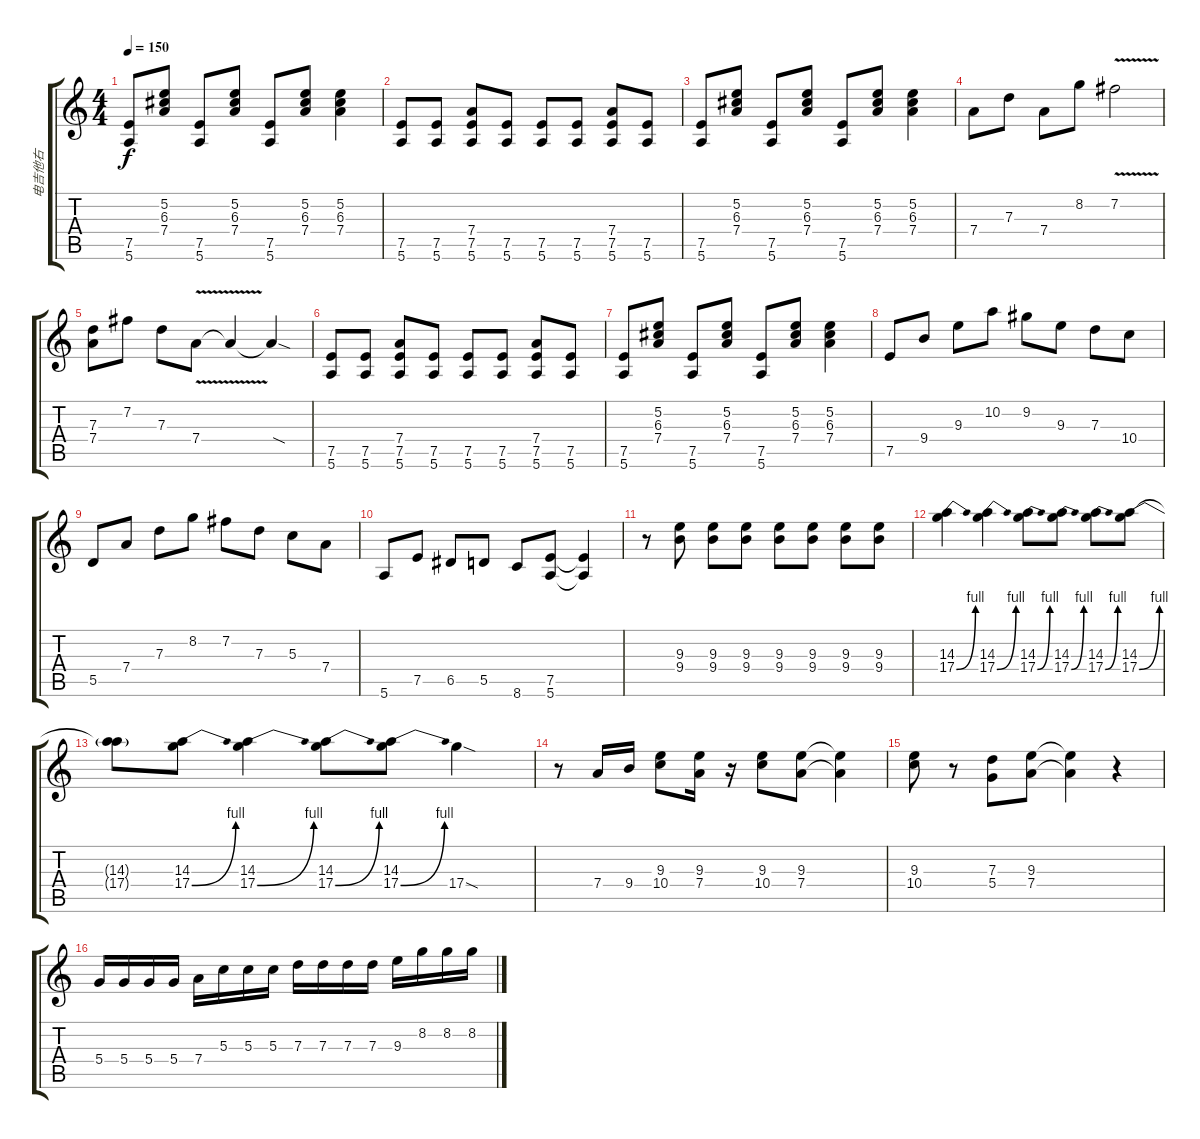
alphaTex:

\track ("电吉他右" "电吉他右") {instrument overdrivenguitar}
\staff {score tabs}
\tuning (E4 B3 G3 D3 A2 E2) {hide}
\ts (4 4)
\tempo 150
\clef g2
\ks c
(7.5 5.6).8{dy f} (5.2 6.3 7.4).8 (7.5 5.6).8 (5.2 6.3 7.4).8 (7.5 5.6).8 (5.2 6.3 7.4).8 (5.2 6.3 7.4).4 |
(7.5 5.6).8 (7.5 5.6).8 (7.4 7.5 5.6).8 (7.5 5.6).8 (7.5 5.6).8 (7.5 5.6).8 (7.4 7.5 5.6).8 (7.5 5.6).8 |
(7.5 5.6).8 (5.2 6.3 7.4).8 (7.5 5.6).8 (5.2 6.3 7.4).8 (7.5 5.6).8 (5.2 6.3 7.4).8 (5.2 6.3 7.4).4 |
7.4.8 7.3.8 7.4.8 8.2.8 7.2{v}.2 |
(7.3 7.4).8 7.2.8 7.3.8 7.4{v}.8 7.4{t}.4 7.4{sod t}.4 |
(7.5 5.6).8 (7.5 5.6).8 (7.4 7.5 5.6).8 (7.5 5.6).8 (7.5 5.6).8 (7.5 5.6).8 (7.4 7.5 5.6).8 (7.5 5.6).8 |
(7.5 5.6).8 (5.2 6.3 7.4).8 (7.5 5.6).8 (5.2 6.3 7.4).8 (7.5 5.6).8 (5.2 6.3 7.4).8 (5.2 6.3 7.4).4 |
7.5.8 9.4.8 9.3.8 10.2.8 9.2.8 9.3.8 7.3.8 10.4.8 |
5.5.8 7.4.8 7.3.8 8.2.8 7.2.8 7.3.8 5.3.8 7.4.8 |
5.6.8 7.5.8 6.5.8 5.5.8 8.6.8 (7.5 5.6).8 (7.5{t} 5.6{t}).4 |
r.8 (9.3 9.4).8 (9.3 9.4).8 (9.3 9.4).8 (9.3 9.4).8 (9.3 9.4).8 (9.3 9.4).8 (9.3 9.4).8 |
(14.3 17.4{be (bend 0 0 60 4)}).4 (14.3 17.4{be (bend 0 0 60 4)}).4 (14.3 17.4{be (bend 0 0 60 4)}).8 (14.3 17.4{be (bend 0 0 60 4)}).8 (14.3 17.4{be (bend 0 0 60 4)}).8 (14.3 17.4{be (bend 0 0 60 4)}).8 |
(14.3{t} 17.4{t}).8 (14.3 17.4{be (bend 0 0 60 4)}).8 (14.3 17.4{be (bend 0 0 60 4)}).4 (14.3 17.4{be (bend 0 0 60 4)}).8 (14.3 17.4{be (bend 0 0 60 4)}).8 17.4{sod}.4 |
r.8 7.4.16 9.4.16 (9.3 10.4).8 (9.3 7.4).16 r.16 (9.3 10.4).8 (9.3 7.4).8 (9.3{t} 7.4{t}).4 |
(9.3 10.4).8 r.8 (7.3 5.4).8 (9.3 7.4).8 (9.3{t} 7.4{t}).4 r.4 |
5.4.16 5.4.16 5.4.16 5.4.16 7.4.16 5.3.16 5.3.16 5.3.16 7.3.16 7.3.16 7.3.16 7.3.16 9.3.16 8.2.16 8.2.16 8.2.16
